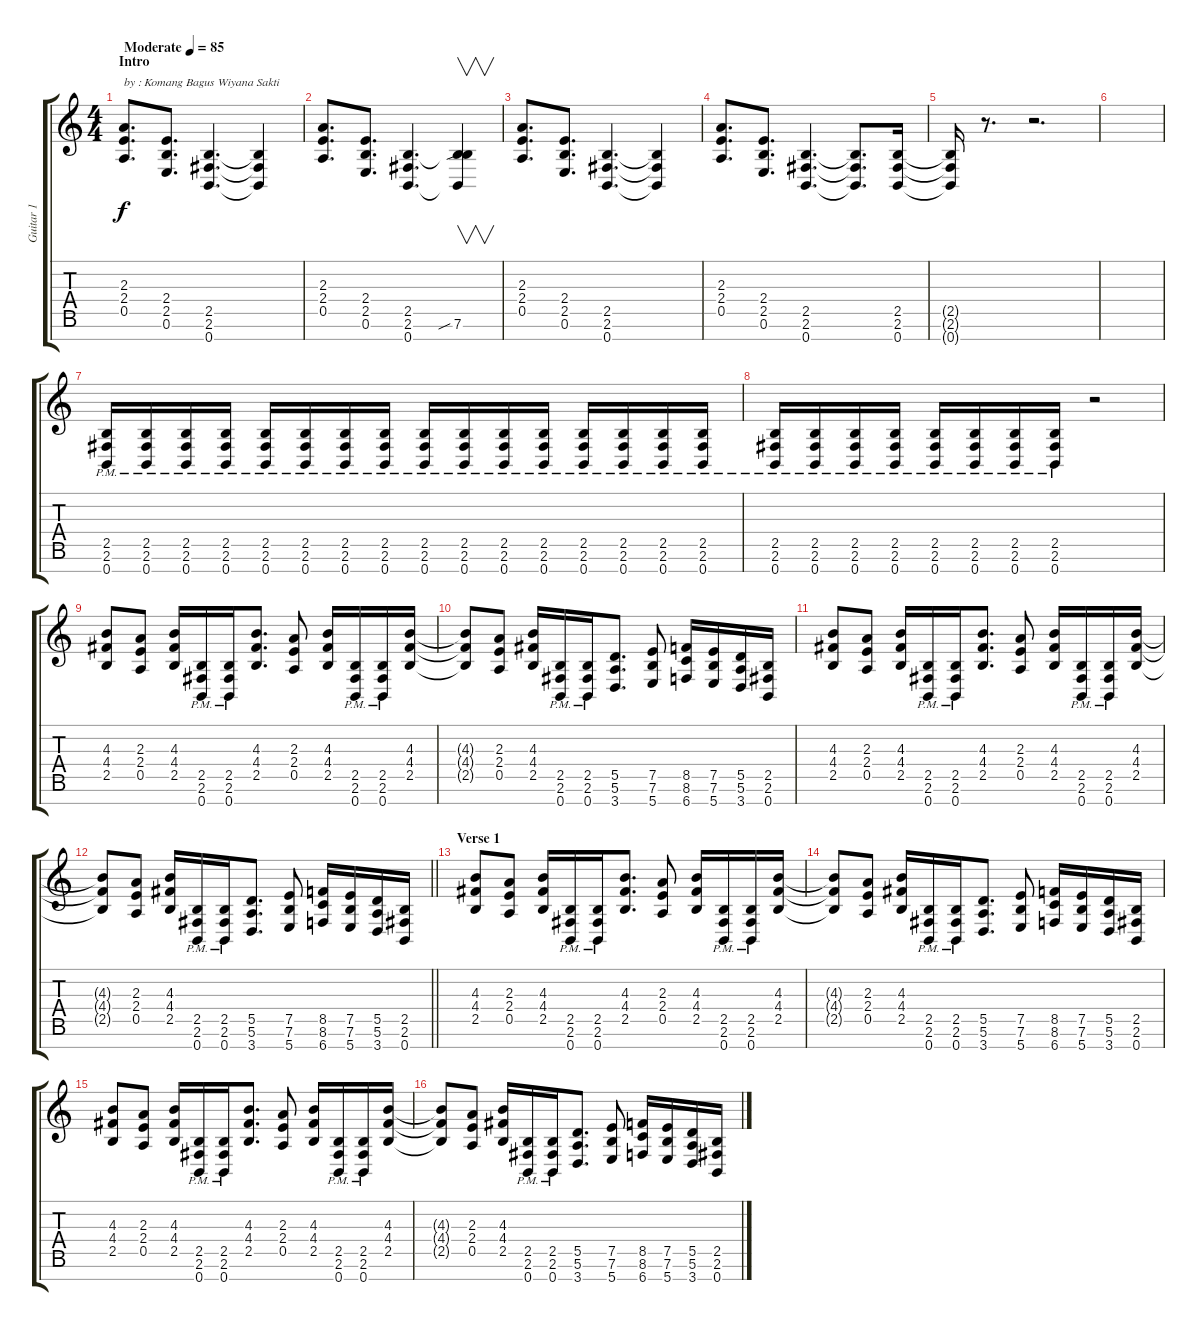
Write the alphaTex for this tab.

\track ("Guitar 1" "Guitar 1") {instrument overdrivenguitar}
\staff {score tabs}
\tuning (E4 B3 G3 D3 A2 E2 B1) {hide}
\ts (4 4)
\section ("" "Intro")
\tempo (85 "Moderate")
\clef g2
\ks c
(2.3 2.4 0.5).8{d txt "by : Komang Bagus Wiyana Sakti" dy f instrument overdrivenguitar} (2.4 2.5 0.6).8{d} (2.5 2.6 0.7).4{d} (2.5{t} 2.6{t} 0.7{t}).4 |
(2.3 2.4 0.5).8{d} (2.4 2.5 0.6).8{d} (2.5 2.6 0.7).4{d} (2.5{t} 7.6{sib} 0.7{t}).4{v} |
(2.3 2.4 0.5).8{d} (2.4 2.5 0.6).8{d} (2.5 2.6 0.7).4{d} (2.5{t} 2.6{t} 0.7{t}).4 |
(2.3 2.4 0.5).8{d} (2.4 2.5 0.6).8{d} (2.5 2.6 0.7).4{d} (2.5{t} 2.6{t} 0.7{t}).8{d} (2.5 2.6 0.7).16 |
(2.5{t} 2.6{t} 0.7{t}).16 r.8{d} r.2{d} |
|
(2.5{pm} 2.6{pm} 0.7{pm}).16 (2.5{pm} 2.6{pm} 0.7{pm}).16 (2.5{pm} 2.6{pm} 0.7{pm}).16 (2.5{pm} 2.6{pm} 0.7{pm}).16 (2.5{pm} 2.6{pm} 0.7{pm}).16 (2.5{pm} 2.6{pm} 0.7{pm}).16 (2.5{pm} 2.6{pm} 0.7{pm}).16 (2.5{pm} 2.6{pm} 0.7{pm}).16 (2.5{pm} 2.6{pm} 0.7{pm}).16 (2.5{pm} 2.6{pm} 0.7{pm}).16 (2.5{pm} 2.6{pm} 0.7{pm}).16 (2.5{pm} 2.6{pm} 0.7{pm}).16 (2.5{pm} 2.6{pm} 0.7{pm}).16 (2.5{pm} 2.6{pm} 0.7{pm}).16 (2.5{pm} 2.6{pm} 0.7{pm}).16 (2.5{pm} 2.6{pm} 0.7{pm}).16 |
(2.5{pm} 2.6{pm} 0.7{pm}).16 (2.5{pm} 2.6{pm} 0.7{pm}).16 (2.5{pm} 2.6{pm} 0.7{pm}).16 (2.5{pm} 2.6{pm} 0.7{pm}).16 (2.5{pm} 2.6{pm} 0.7{pm}).16 (2.5{pm} 2.6{pm} 0.7{pm}).16 (2.5{pm} 2.6{pm} 0.7{pm}).16 (2.5{pm} 2.6{pm} 0.7{pm}).16 r.2 |
(4.3 4.4 2.5).8{volume 12} (2.3 2.4 0.5).8 (4.3 4.4 2.5).16 (2.5{pm} 2.6{pm} 0.7{pm}).16 (2.5{pm} 2.6{pm} 0.7{pm}).16 (4.3 4.4 2.5).8{d} (2.3 2.4 0.5).8 (4.3 4.4 2.5).16 (2.5{pm} 2.6{pm} 0.7{pm}).16 (2.5{pm} 2.6{pm} 0.7{pm}).16 (4.3 4.4 2.5).16 |
(4.3{t} 4.4{t} 2.5{t}).8 (2.3 2.4 0.5).8 (4.3 4.4 2.5).16 (2.5{pm} 2.6{pm} 0.7{pm}).16 (2.5{pm} 2.6{pm} 0.7{pm}).16 (5.5 5.6 3.7).8{d} (7.5 7.6 5.7).8 (8.5 8.6 6.7).16 (7.5 7.6 5.7).16 (5.5 5.6 3.7).16 (2.5 2.6 0.7).16 |
(4.3 4.4 2.5).8 (2.3 2.4 0.5).8 (4.3 4.4 2.5).16 (2.5{pm} 2.6{pm} 0.7{pm}).16 (2.5{pm} 2.6{pm} 0.7{pm}).16 (4.3 4.4 2.5).8{d} (2.3 2.4 0.5).8 (4.3 4.4 2.5).16 (2.5{pm} 2.6{pm} 0.7{pm}).16 (2.5{pm} 2.6{pm} 0.7{pm}).16 (4.3 4.4 2.5).16 |
\barLineRight lightlight
(4.3{t} 4.4{t} 2.5{t}).8 (2.3 2.4 0.5).8 (4.3 4.4 2.5).16 (2.5{pm} 2.6{pm} 0.7{pm}).16 (2.5{pm} 2.6{pm} 0.7{pm}).16 (5.5 5.6 3.7).8{d} (7.5 7.6 5.7).8 (8.5 8.6 6.7).16 (7.5 7.6 5.7).16 (5.5 5.6 3.7).16 (2.5 2.6 0.7).16 |
\section ("" "Verse 1")
(4.3 4.4 2.5).8{volume 10} (2.3 2.4 0.5).8 (4.3 4.4 2.5).16 (2.5{pm} 2.6{pm} 0.7{pm}).16 (2.5{pm} 2.6{pm} 0.7{pm}).16 (4.3 4.4 2.5).8{d} (2.3 2.4 0.5).8 (4.3 4.4 2.5).16 (2.5{pm} 2.6{pm} 0.7{pm}).16 (2.5{pm} 2.6{pm} 0.7{pm}).16 (4.3 4.4 2.5).16 |
(4.3{t} 4.4{t} 2.5{t}).8 (2.3 2.4 0.5).8 (4.3 4.4 2.5).16 (2.5{pm} 2.6{pm} 0.7{pm}).16 (2.5{pm} 2.6{pm} 0.7{pm}).16 (5.5 5.6 3.7).8{d} (7.5 7.6 5.7).8 (8.5 8.6 6.7).16 (7.5 7.6 5.7).16 (5.5 5.6 3.7).16 (2.5 2.6 0.7).16 |
(4.3 4.4 2.5).8 (2.3 2.4 0.5).8 (4.3 4.4 2.5).16 (2.5{pm} 2.6{pm} 0.7{pm}).16 (2.5{pm} 2.6{pm} 0.7{pm}).16 (4.3 4.4 2.5).8{d} (2.3 2.4 0.5).8 (4.3 4.4 2.5).16 (2.5{pm} 2.6{pm} 0.7{pm}).16 (2.5{pm} 2.6{pm} 0.7{pm}).16 (4.3 4.4 2.5).16 |
(4.3{t} 4.4{t} 2.5{t}).8 (2.3 2.4 0.5).8 (4.3 4.4 2.5).16 (2.5{pm} 2.6{pm} 0.7{pm}).16 (2.5{pm} 2.6{pm} 0.7{pm}).16 (5.5 5.6 3.7).8{d} (7.5 7.6 5.7).8 (8.5 8.6 6.7).16 (7.5 7.6 5.7).16 (5.5 5.6 3.7).16 (2.5 2.6 0.7).16
